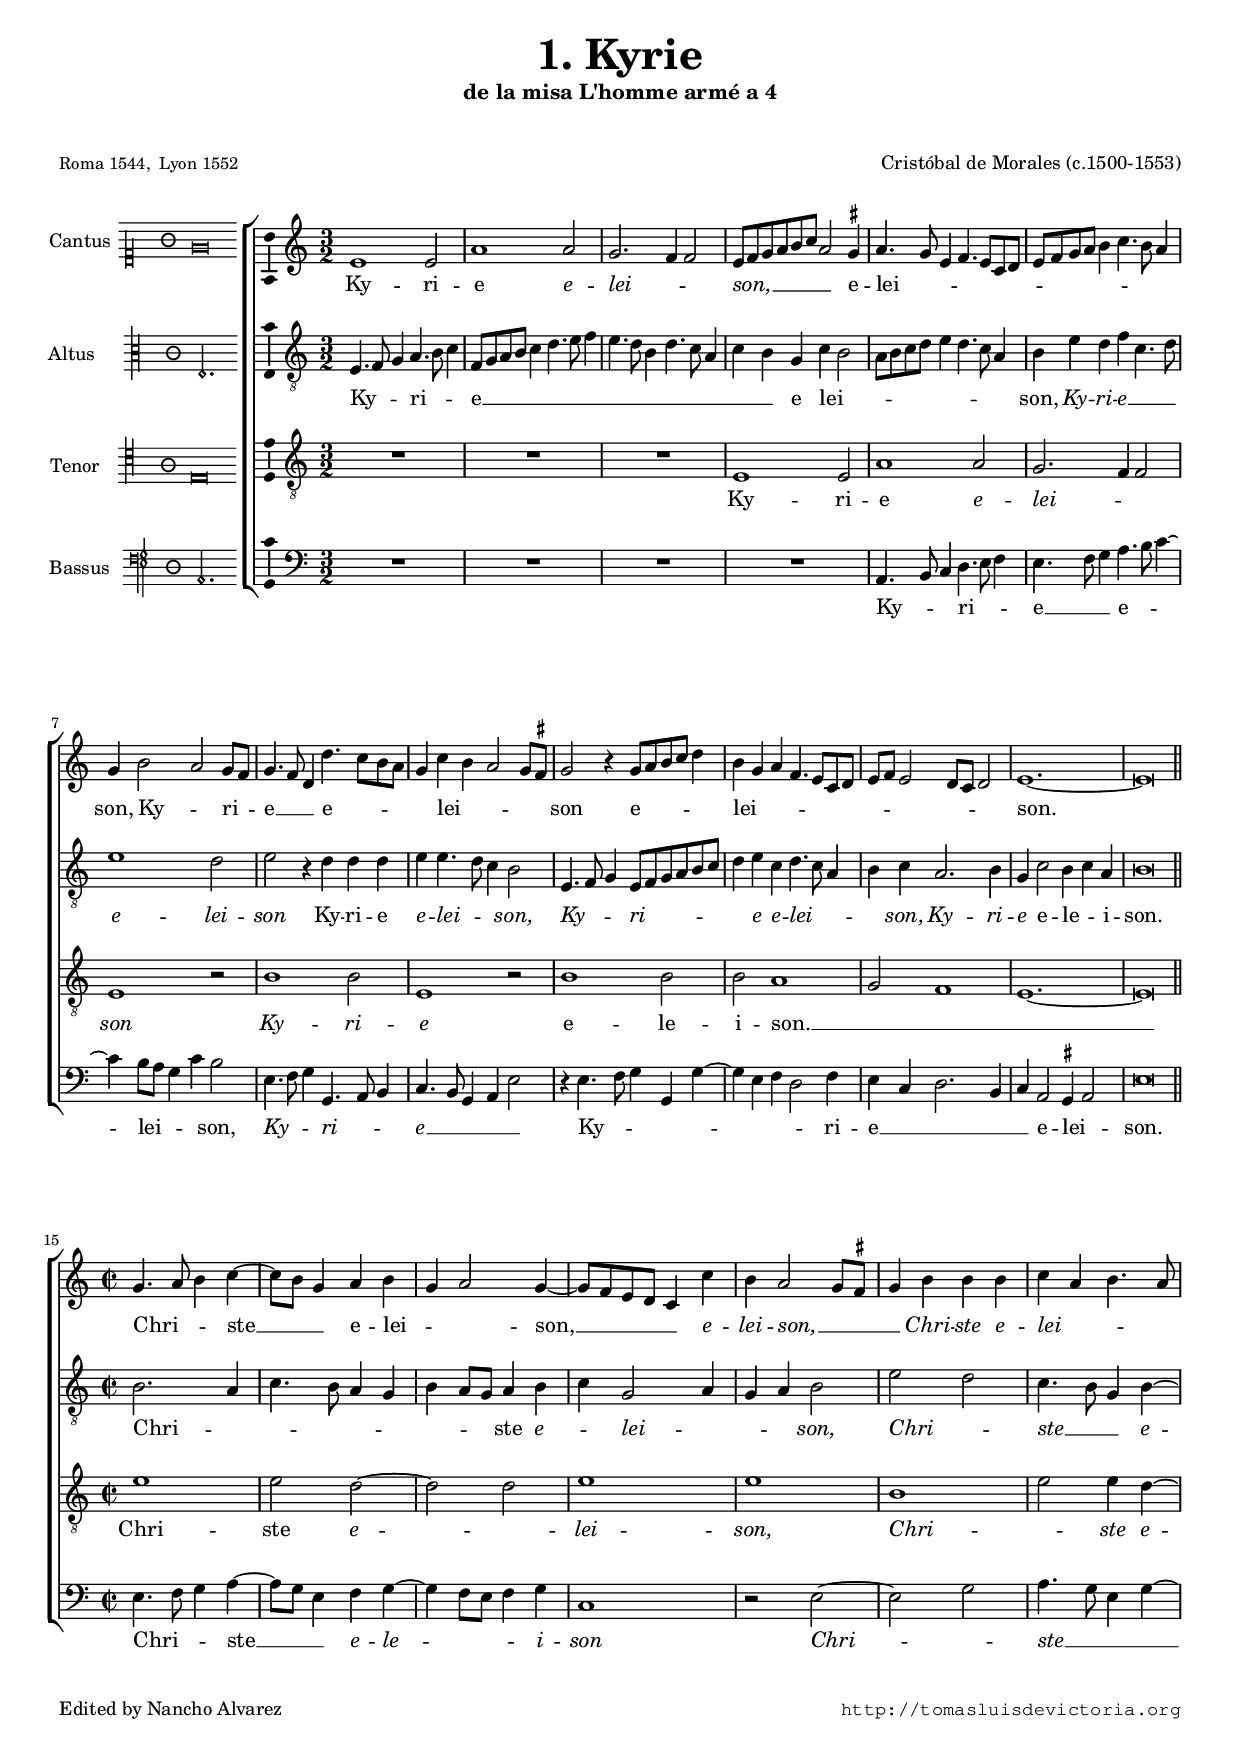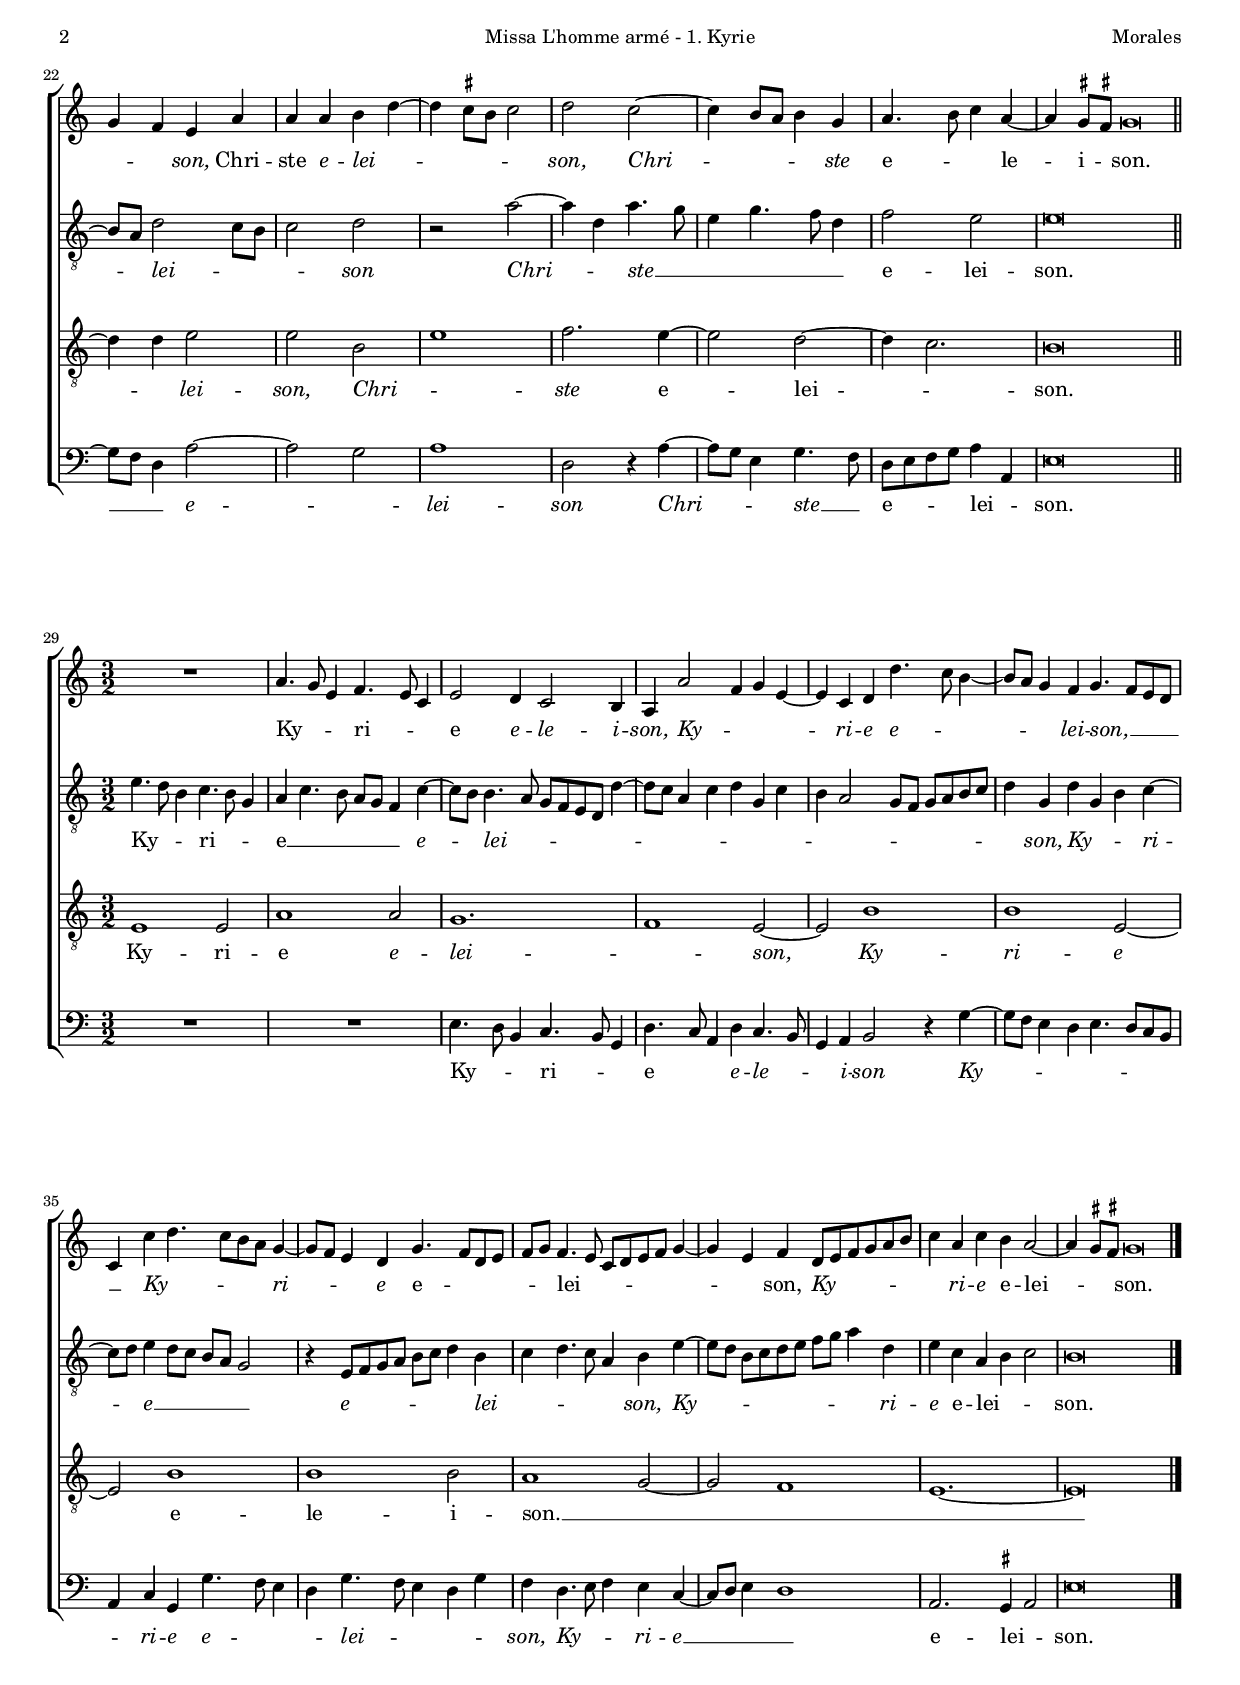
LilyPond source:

\version "2.18.0"

#(set-default-paper-size "a4")
#(set-global-staff-size 16.4)
#(ly:set-option 'point-and-click #f)
%mobile -s15.5 -i3.2

italicas=\override LyricText.font-shape = #'italic
rectas=\override LyricText.font-shape = #'upright
ss=\once \set suggestAccidentals = ##t
incipitwidth = 20

htitle="Missa L'homme armé - 1. Kyrie"
hcomposer="Morales"

\header {
	title=\markup{\fontsize #3 "1. Kyrie"}
	subtitle="de la misa L'homme armé a 4"
	subsubtitle=\markup{\column{" " " "}}
	composer="Cristóbal de Morales (c.1500-1553)"
        pdfauthor=\composer
	%opus="(-)"
	poet=\markup{\smaller "Roma 1544,  Lyon 1552"} 
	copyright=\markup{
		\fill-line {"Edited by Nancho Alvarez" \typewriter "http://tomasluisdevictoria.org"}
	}
%	tagline=""
}

global={\key c \major \time 3/2 \skip 1*3/2*14 \bar "||" \break
	\override Score.TimeSignature.break-visibility = #'#(#f #t #t)
			\time 2/2 \skip 1*14 \bar "||" \break
			\time 3/2 \skip 1*3/2*12 \bar "|."

}


cantus=\relative c'{
	e1 e2
	a1 a2
	g2. f4 f2
	e8[ f g a b c] a2 \ss gis4
	a4. g8 e4 f4. e8 c d
	e f g a b4 c4. b8 a4
	g b2 a g8 f
	g4. f8 d4 d'4. c8 b a
	g4 c b a2 g8 \ss fis
	g2 r4 g8[ a b c] d4
	b4 g a f4. e8 c d
	e f e2 d8 c d2
	e1. ~
	e\breve*3/4
	g4. a8 b4 c ~
	c8 b g4 a b
	g4 a2 g4 ~
	g8 f e d c4 c'
	b4 a2 g8 \ss fis
	g4 b b b
	c4 a b4. a8
	g4 f e a
	a a b d ~
	d \ss cis8 b cis2
	d c ~
	c4 b8 a b4 g
	a4. b8 c4 a ~
	a \ss gis8 \ss fis gis\breve*1/4
	R1*3/2
	a4. g8 e4 f4. e8 c4
	e2 d4 c2 b4
	a a'2 f4 g e ~
	e c d d'4. c8 b4 ~
	b8 a g4 f g4. f8 e d
	c4 c' d4. c8[ b a] g4 ~
	g8 f e4 d g4. f8 d e
	f g f4. e8 c[ d e f] g4 ~
	g4 e f d8[ e f g a b]
	c4 a c b a2 ~
	a4 \ss gis8 \ss fis gis\breve*1/2
}

altus=\relative c{
	e4. f8 g4 a4. b8 c4
	f,8 g a b c4 d4. e8 f4
	e4. d8 b4 d4. c8 a4
	c4 b g c b2
	a8 b c d e4 d4. c8 a4
	b e d f c4. d8
	e1 d2
	e r4 d d d
	e e4. d8 c4 b2
	e,4. f8 g4 e8[ f g a b c]
	d4 e c d4. c8 a4
	b c a2. b4
	g c2 b4 c a
	b\breve*3/4
	b2. a4
	c4. b8 a4 g
	b a8 g a4 b
	c g2 a4
	g a b2
	e d
	c4. b8 g4 b ~
	b8 a d2 c8 b
	c2 d
	r2 a' ~
	a4 d, a'4. g8
	e4 g4. f8 d4
	f2 e
	e\breve*1/2
	e4. d8 b4 c4. b8 g4
	a c4. b8 a[ g] f4 c' ~
	c8 b b4. a8 g[ f e d] d'4 ~
	d8 c a4 c d g, c
	b4 a2 g8 f g a b c
	d4 g, d' g, b c ~
	c8 d e4 d8[ c] b[ a] g2
	r4 e8[ f g a] b[ c] d4 b
	c4 d4. c8 a4 b e ~
	e8[ d] b[ c d e] f[ g] a4 d,
	e c a b c2
	b\breve*3/4
}

tenor=\relative c{
	R1*3/2*3
	e1 e2
	a1 a2
	g2. f4 f2
	e1 r2
	b'1 b2
	e,1 r2
	b'1 b2
	b a1
	g2 f1 
	e1. ~
	e\breve*3/4
	e'1
	e2 d ~
	d d
	e1
	e
	b
	e2 e4 d ~
	d d e2
	e b
	e1
	f2. e4 ~e2 d ~
	d4 c2.
	b\breve*1/2
	e,1 e2
	a1 a2
	g1. 
	f1 e2 ~
	e b'1
	b e,2 ~
	e b'1
	b1 b2
	a1 g2 ~
	g f1
	e1. ~
	e\breve*3/4
}

bassus=\relative c{
	R1*3/2*4
	a4. b8 c4 d4. e8 f4
	e4. f8 g4 a4. b8 c4 ~
	c b8 a g4 c b2
	e,4. f8 g4 g,4. a8 b4
	c4. b8 g4 a e'2
	r4 e4. f8 g4 g, g' ~
	g e f d2 f4
	e c d2. b4
	c4 a2 \ss gis4 a2
	e'\breve*3/4
	e4. f8 g4 a ~
	a8 g e4 f g ~
	g f8 e f4 g
	c,1
	r2 e ~
	e g
	a4. g8 e4 g ~
	g8 f d4 a'2 ~
	a g
	a1
	d,2 r4 a' ~
	a8 g e4 g4. f8
	d e f g a4 a,
	e'\breve*1/2
	R1*3/2*2
	e4. d8 b4 c4. b8 g4
	d'4. c8 a4 d c4. b8
	g4 a b2 r4 g' ~
	g8 f e4 d e4. d8 c b
	a4 c g g'4. f8 e4
	d g4. f8 e4 d g
	f4 d4. e8 f4 e c ~
	c8 d e4 d1
	a2. \ss gis4 a2 
	e'\breve*3/4
}

textocantus=\lyricmode{
Ky -- ri -- e \italicas 
e -- lei -- _ _ son, __ _ _ _ _ _ _ 
\rectas 
e -- lei -- _ _ _ _ _ _ _ _ _ _ _ _ _ _ son,
Ky -- _ ri -- _ e __ _ _ e -- _ _ _ _ lei -- _ _ _ _ son
e -- _ _ _ _ lei -- _ _ _ _ _ _ _ _ _ _ _ _ son.
Chri -- _ _ ste __ _ _ e -- lei -- _ _ son, __ _ _ _ _ 
\italicas 
e -- lei -- son, __ _ _ _ % CSIC Chri -- _ ste __ _ _ _
Chri -- ste e -- lei -- _ _ _ _ _ son,
\rectas 
Chri -- ste \italicas e -- lei -- _ _ _ _ son,
Chri -- _ _ _ ste 
\rectas 
e -- _ _ le -- i -- _ son.
Ky -- _ _ ri -- _ _ e
\italicas 
e -- le -- i -- son,
Ky -- _ _ _ ri -- e e -- _ _ _ _ lei -- son, __ _ _ _ _ 
Ky -- _ _ _ _ ri -- _ _ e \rectas
e -- _ _ _ _ _ lei -- _ _ _ _ _ _ _ son,
\italicas 
Ky -- _ _ _ _ _ _ ri -- e \rectas e -- lei -- _ _ son.
}

textoaltus=\lyricmode{
Ky -- _ _ ri -- _ _ e __ _ _ _ _ _ _ _ _ _ _ _ _ _ _ _
e lei -- _ _ _ _ _ _ _ _ _ son,
\italicas 
Ky -- ri -- e __ _ _ e -- lei -- son
\rectas 
Ky -- ri -- e \italicas e -- lei -- _ _ son,
Ky -- _ _ ri -- _ _ _ _ _ _ e e -- lei -- _ _ _ son,
Ky -- ri -- e \rectas 
e -- le -- _ i -- son.
Chri -- _ _ _ _ _ _ _ _ ste
\italicas 
e -- _ lei -- _ _ _ son,
Chri -- _ ste __ _ _ e -- _ lei -- _ _ _ son
Chri -- _ ste __ _ _ _ _ _ \rectas e -- lei -- son.
Ky -- _ _ ri -- _ _ e __ _ _ _ _ _ 
\italicas 
e -- _ lei -- _ _ _ _ _ _ _ _ _ _ _ _ _ _ _ _ _ _ _ _ _ son,
Ky -- _ _ ri -- _ e __ _ _ _ _ _ 
e -- _ _ _ _ _ _ lei -- _ _ _ _ son,
Ky -- _ _ _ _ _ _ _ _ ri -- e
\rectas 
e -- lei -- _ _ son.
}

textotenor=\lyricmode{
Ky -- ri -- e 
\italicas 
e -- lei -- _ _ son
Ky -- ri -- e
\rectas 
e -- le -- i -- son. __ _ _ _ 
Chri -- ste \italicas e -- _ lei -- son,
Chri -- _ ste e -- _ lei -- son,
Chri -- _ ste 
\rectas e -- lei -- _ son.
Ky -- ri -- e \italicas e -- lei -- _ son,
Ky -- ri -- e \rectas e -- le -- i -- son. __ _ _ _ 
}

textobassus=\lyricmode{
Ky -- _ _ ri -- _ _ e __ _ _ e -- _ _ lei -- _ _ _ son,
\italicas Ky -- _ _ ri -- _ _ e __ _ _ _ _ 
\rectas 
Ky -- _ _ _ _ _ _ _ ri -- e __ _ _ _ _ e -- lei -- _ son.
Chri -- _ _ ste __ _ _ 
\italicas 
e -- le -- _ _ _ i -- son
Chri -- _ ste __ _ _ _ _ _ e -- _ lei -- son
Chri -- _ _ ste __ _ 
\rectas 
e -- _ _ _ lei -- _ son.
Ky -- _ _ ri -- _ _ e _ __ _ 
\italicas 
e -- le -- _ _ i -- son
Ky -- _ _ _ _ _ _ _ _ ri -- e
e -- _ _ _ lei -- _ _ _ _ son,
Ky -- _ _ ri -- e __ _ _ _ 
\rectas e -- lei -- _ son.
}


incipitcantus=\markup{
	\score{
		{ 
		\set Staff.instrumentName="Cantus "
		\override NoteHead.style = #'neomensural
		\override Staff.TimeSignature.style = #'neomensural
		\cadenzaOn 
		\clef "petrucci-c1"
		\key c \major
		\time 3/2
		e'\breve
		} 
	\layout { line-width=\incipitwidth indent = 0 }
	}
}

incipitaltus=\markup{
	\score{
		{ 
		\set Staff.instrumentName="Altus     "
		\override NoteHead.style = #'neomensural 
		\override Staff.TimeSignature.style = #'neomensural
		\cadenzaOn 
		\clef "petrucci-c3"
		\key c \major
		\time 3/2
		e2.
		} 
	\layout { line-width=\incipitwidth indent = 0 }
	}
}


incipittenor=\markup{
	\score{
		{ 
		\set Staff.instrumentName="Tenor   "
		\override NoteHead.style = #'neomensural 
		\override Staff.TimeSignature.style = #'neomensural
		\cadenzaOn 
		\clef "petrucci-c4"
		\key c \major
		\time 3/2
		e\breve
		} 
	\layout { line-width=\incipitwidth indent=0 }
	}
}

incipitbassus=\markup{
	\score{
		{ 
		\set Staff.instrumentName="Bassus  "
		\override NoteHead.style = #'neomensural
		\override Staff.TimeSignature.style = #'neomensural
		\cadenzaOn 
		\clef "petrucci-f4"
		\key c \major
		\time 3/2
		a,2.
		} 
	\layout { line-width=\incipitwidth indent = 0 }
	}
}


\score {\transpose c' c'{
\new ChoirStaff<<

	\new Staff <<\global
	\new Voice="v1" {
		\set Staff.instrumentName=\incipitcantus
		\clef "treble"
		\cantus }
	\new Lyrics \lyricsto "v1" {\textocantus }
	>>

	\new Staff <<\global
	\new Voice="v2" {
		\set Staff.instrumentName=\incipitaltus
		\clef "G_8"
		\altus }
	\new Lyrics \lyricsto "v2" {\textoaltus }
	>>
	
	\new Staff <<\global
	\new Voice="v3" {
		\set Staff.instrumentName=\incipittenor
		\clef "G_8"
		\tenor }
	\new Lyrics \lyricsto "v3" {\textotenor }
	>>

	\new Staff <<\global
	\new Voice="v4" {
		\set Staff.instrumentName=\incipitbassus
		\clef "bass"
		\bassus }
	\new Lyrics \lyricsto "v4" {\textobassus }
	>>
	
>>

	} % transpose

\layout{ 
	\context {\Lyrics 
		\override VerticalAxisGroup.staff-affinity = #UP
		\override VerticalAxisGroup.nonstaff-relatedstaff-spacing =
			#'((basic-distance . 0) (minimum-distance . 0) (padding . 1))
		\override LyricText.font-size = #1.2
		\override LyricHyphen.minimum-distance = #0.5
	}
	\context {\Score 
		\override BarNumber.padding = #2 
	}
	\context {\Voice 
		%melismaBusyProperties = #'()
		%autoBeaming = ##f
	}
	%\context { \Staff \RemoveEmptyStaves }
	\context {\Staff 
		\override VerticalAxisGroup.staff-staff-spacing =
			#'((basic-distance . 11) (minimum-distance . 0) (padding . 1))
		\consists Ambitus_engraver 
		\override LigatureBracket.padding = #1
	}
}

%\midi {}

}


\paper{
	evenHeaderMarkup=\markup  \fill-line { \fromproperty #'page:page-number-string \htitle \hcomposer }
	oddHeaderMarkup= \markup  \fill-line { \on-the-fly #not-first-page \hcomposer \on-the-fly #not-first-page \htitle \on-the-fly #not-first-page \fromproperty #'page:page-number-string }
	%system-count=8
	ragged-last-bottom = ##f
	indent=3.3\cm
	system-system-spacing =
	#'((basic-distance . 20) (minimum-distance . 0) (padding . 5))
	top-system-spacing = % header
	#'((basic-distance . 8) (minimum-distance . 0) (padding . 0))
	last-bottom-spacing = % footer
	#'((basic-distance . 12) (minimum-distance . 0) (padding . 0))
	%top-markup-spacing #'basic-distance = 0
	markup-system-spacing #'basic-distance = 20

}
